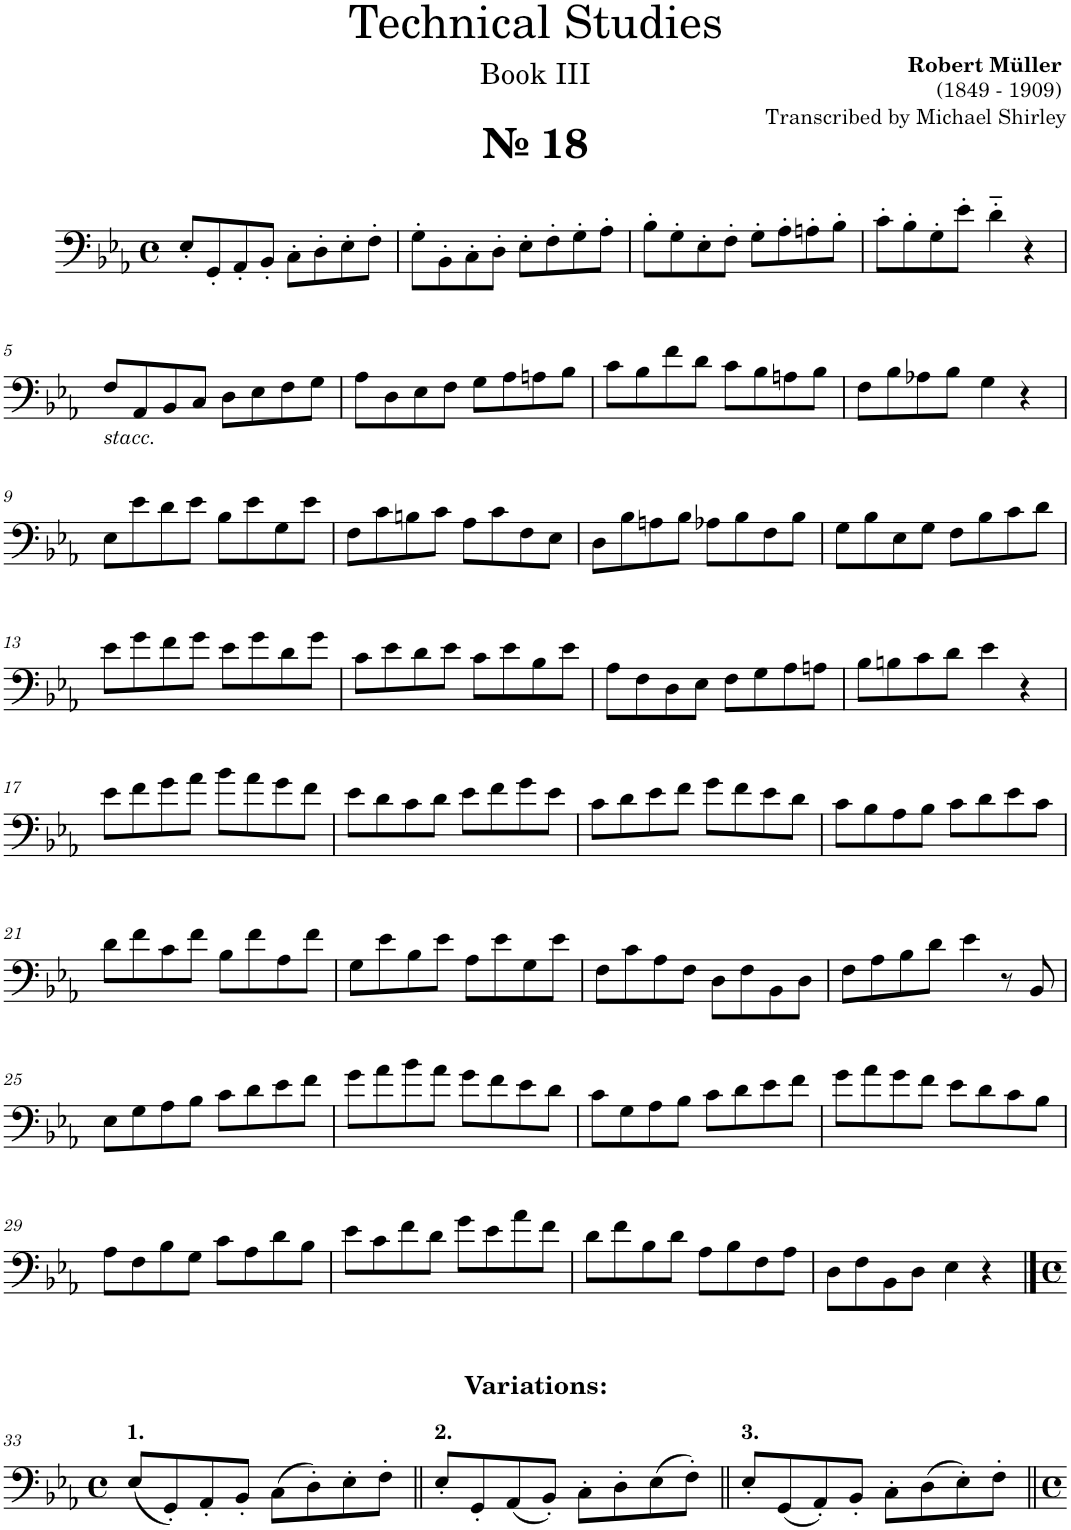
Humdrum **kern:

**kern
*part1
*staff1
*I"Trombone
*I'Tbn.
*clefF4
*k[b-e-a-]
*M4/4
*met(c)
=1
!LO:TX:a:B:t=№ 18
8E-'/L
8GG'/
8AA-'/
8BB-'/J
8C'\L
8D'\
8E-'\
8F'\J
=2
8G'\L
8BB-'\
8C'\
8D'\J
8E-'\L
8F'\
8G'\
8A-'\J
=3
8B-'\L
8G'\
8E-'\
8F'\J
8G'\L
8A-'\
8An'\
8B-'\J
=4
8c'\L
8B-'\
8G'\
8e-'\J
4d'~\
4r
!!LO:LB:g=z
=5
!LO:TX:b:i:t=stacc.
8F/L
8AA-/
8BB-/
8C/J
8D\L
8E-\
8F\
8G\J
=6
8A-\L
8D\
8E-\
8F\J
8G\L
8A-\
8An\
8B-\J
=7
8c\L
8B-\
8f\
8d\J
8c\L
8B-\
8An\
8B-\J
=8
8F\L
8B-\
8A-X\
8B-\J
4G\
4r
!!LO:LB:g=z
=9
8E-\L
8e-\
8d\
8e-\J
8B-\L
8e-\
8G\
8e-\J
=10
8F\L
8c\
8Bn\
8c\J
8A-\L
8c\
8F\
8E-\J
=11
8D\L
8B-\
8An\
8B-\J
8A-X\L
8B-\
8F\
8B-\J
=12
8G\L
8B-\
8E-\
8G\J
8F\L
8B-\
8c\
8d\J
!!LO:LB:g=z
=13
8e-\L
8g\
8f\
8g\J
8e-\L
8g\
8d\
8g\J
=14
8c\L
8e-\
8d\
8e-\J
8c\L
8e-\
8B-\
8e-\J
=15
8A-\L
8F\
8D\
8E-\J
8F\L
8G\
8A-\
8An\J
=16
8B-\L
8Bn\
8c\
8d\J
4e-\
4r
!!LO:LB:g=z
=17
8e-\L
8f\
8g\
8a-\J
8b-\L
8a-\
8g\
8f\J
=18
8e-\L
8d\
8c\
8d\J
8e-\L
8f\
8g\
8e-\J
=19
8c\L
8d\
8e-\
8f\J
8g\L
8f\
8e-\
8d\J
=20
8c\L
8B-\
8A-\
8B-\J
8c\L
8d\
8e-\
8c\J
!!LO:LB:g=z
=21
8d\L
8f\
8c\
8f\J
8B-\L
8f\
8A-\
8f\J
=22
8G\L
8e-\
8B-\
8e-\J
8A-\L
8e-\
8G\
8e-\J
=23
8F\L
8c\
8A-\
8F\J
8D\L
8F\
8BB-\
8D\J
=24
8F\L
8A-\
8B-\
8d\J
4e-\
8r
8BB-/
!!LO:LB:g=z
=25
8E-\L
8G\
8A-\
8B-\J
8c\L
8d\
8e-\
8f\J
=26
8g\L
8a-\
8b-\
8a-\J
8g\L
8f\
8e-\
8d\J
=27
8c\L
8G\
8A-\
8B-\J
8c\L
8d\
8e-\
8f\J
=28
8g\L
8a-\
8g\
8f\J
8e-\L
8d\
8c\
8B-\J
!!LO:LB:g=z
=29
8A-\L
8F\
8B-\
8G\J
8c\L
8A-\
8d\
8B-\J
=30
8e-\L
8c\
8f\
8d\J
8g\L
8e-\
8a-\
8f\J
=31
8d\L
8f\
8B-\
8d\J
8A-\L
8B-\
8F\
8A-\J
=32
8D\L
8F\
8BB-\
8D\J
4E-\
4r
!!LO:LB:g=z
==33
*M4/4
*met(c)
!LO:TX:a:B:t=Variations&colon;
!LO:TX:a:B:t=1.
(8E-/L
8GG'/)
8AA-'/
8BB-'/J
(8C\L
8D'\)
8E-'\
8F'\J
=34||
*k[b-e-a-]
*M4/4
*met(c)
!LO:TX:a:B:t=2.
8E-'/L
8GG'/
(8AA-/
8BB-'/J)
8C'\L
8D'\
(8E-\
8F'\J)
=35||
*k[b-e-a-]
*M4/4
*met(c)
!LO:TX:a:B:t=3.
8E-'/L
(8GG/
8AA-'/)
8BB-'/J
8C'\L
(8D\
8E-'\)
8F'\J
=||
*-
